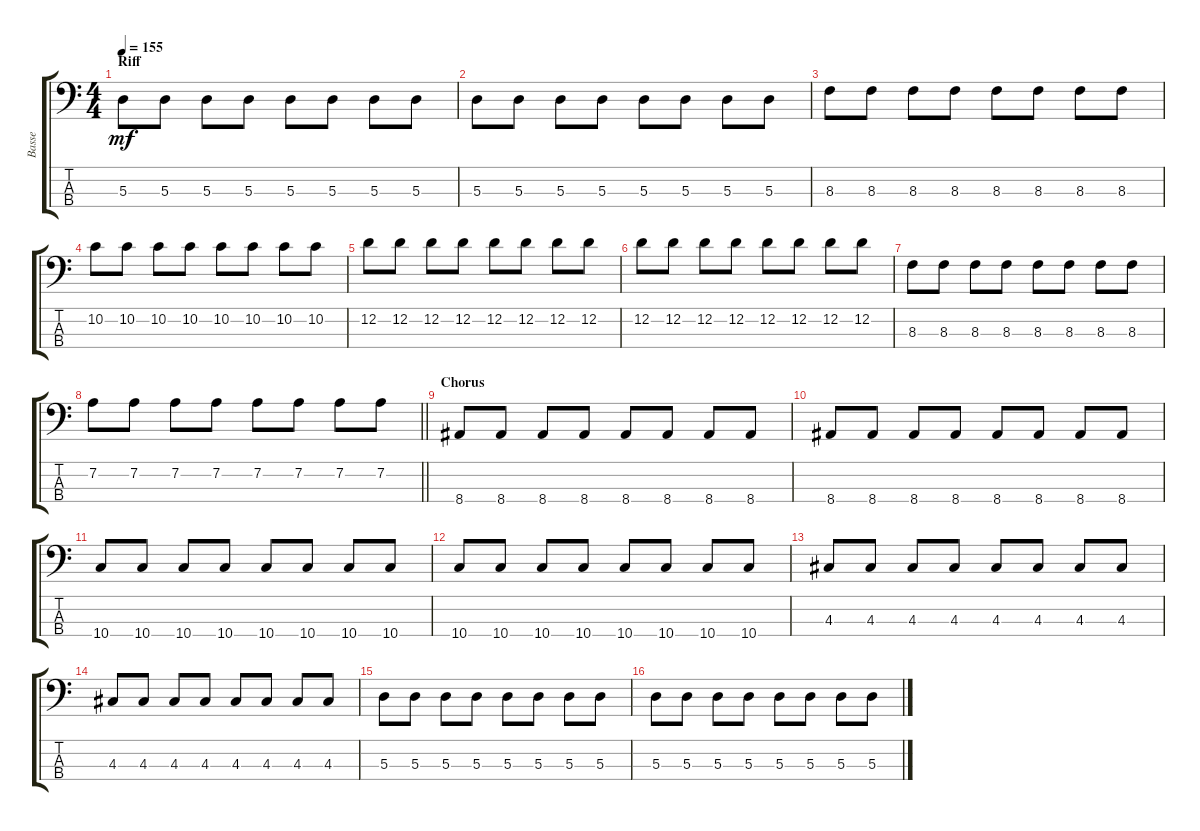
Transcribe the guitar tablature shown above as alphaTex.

\track ("Basse" "Basse") {instrument electricbassfinger}
\staff {score tabs}
\tuning (G2 D2 A1 D1) {hide}
\ts (4 4)
\section ("" "Riff")
\tempo 155
\clef f4
\ks c
5.3.8{dy mf} 5.3.8 5.3.8 5.3.8 5.3.8 5.3.8 5.3.8 5.3.8 |
5.3.8 5.3.8 5.3.8 5.3.8 5.3.8 5.3.8 5.3.8 5.3.8 |
8.3.8 8.3.8 8.3.8 8.3.8 8.3.8 8.3.8 8.3.8 8.3.8 |
10.2.8 10.2.8 10.2.8 10.2.8 10.2.8 10.2.8 10.2.8 10.2.8 |
12.2.8 12.2.8 12.2.8 12.2.8 12.2.8 12.2.8 12.2.8 12.2.8 |
12.2.8 12.2.8 12.2.8 12.2.8 12.2.8 12.2.8 12.2.8 12.2.8 |
8.3.8 8.3.8 8.3.8 8.3.8 8.3.8 8.3.8 8.3.8 8.3.8 |
\barLineRight lightlight
7.2.8 7.2.8 7.2.8 7.2.8 7.2.8 7.2.8 7.2.8 7.2.8 |
\section ("" "Chorus")
8.4.8 8.4.8 8.4.8 8.4.8 8.4.8 8.4.8 8.4.8 8.4.8 |
8.4.8 8.4.8 8.4.8 8.4.8 8.4.8 8.4.8 8.4.8 8.4.8 |
10.4.8 10.4.8 10.4.8 10.4.8 10.4.8 10.4.8 10.4.8 10.4.8 |
10.4.8 10.4.8 10.4.8 10.4.8 10.4.8 10.4.8 10.4.8 10.4.8 |
4.3.8 4.3.8 4.3.8 4.3.8 4.3.8 4.3.8 4.3.8 4.3.8 |
4.3.8 4.3.8 4.3.8 4.3.8 4.3.8 4.3.8 4.3.8 4.3.8 |
5.3.8 5.3.8 5.3.8 5.3.8 5.3.8 5.3.8 5.3.8 5.3.8 |
5.3.8 5.3.8 5.3.8 5.3.8 5.3.8 5.3.8 5.3.8 5.3.8
